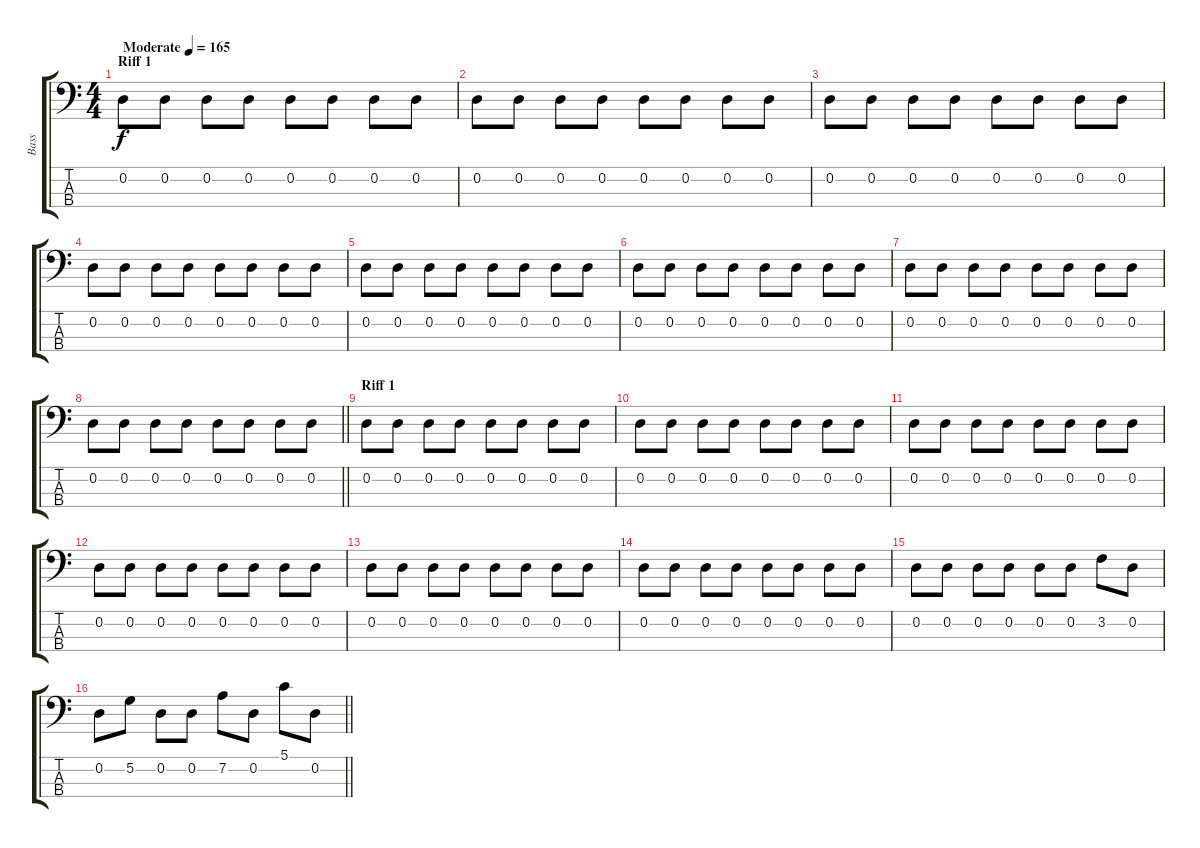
\track ("Bass" "Bass") {instrument electricbasspick}
\staff {score tabs}
\tuning (G2 D2 A1 E1) {hide}
\ts (4 4)
\section ("" "Riff 1")
\tempo (165 "Moderate")
\clef f4
\ks c
0.2.8{dy f instrument electricbasspick} 0.2.8 0.2.8 0.2.8 0.2.8 0.2.8 0.2.8 0.2.8 |
0.2.8 0.2.8 0.2.8 0.2.8 0.2.8 0.2.8 0.2.8 0.2.8 |
0.2.8 0.2.8 0.2.8 0.2.8 0.2.8 0.2.8 0.2.8 0.2.8 |
0.2.8 0.2.8 0.2.8 0.2.8 0.2.8 0.2.8 0.2.8 0.2.8 |
0.2.8 0.2.8 0.2.8 0.2.8 0.2.8 0.2.8 0.2.8 0.2.8 |
0.2.8 0.2.8 0.2.8 0.2.8 0.2.8 0.2.8 0.2.8 0.2.8 |
0.2.8 0.2.8 0.2.8 0.2.8 0.2.8 0.2.8 0.2.8 0.2.8 |
\barLineRight lightlight
0.2.8 0.2.8 0.2.8 0.2.8 0.2.8 0.2.8 0.2.8 0.2.8 |
\section ("" "Riff 1")
0.2.8 0.2.8 0.2.8 0.2.8 0.2.8 0.2.8 0.2.8 0.2.8 |
0.2.8 0.2.8 0.2.8 0.2.8 0.2.8 0.2.8 0.2.8 0.2.8 |
0.2.8 0.2.8 0.2.8 0.2.8 0.2.8 0.2.8 0.2.8 0.2.8 |
0.2.8 0.2.8 0.2.8 0.2.8 0.2.8 0.2.8 0.2.8 0.2.8 |
0.2.8 0.2.8 0.2.8 0.2.8 0.2.8 0.2.8 0.2.8 0.2.8 |
0.2.8 0.2.8 0.2.8 0.2.8 0.2.8 0.2.8 0.2.8 0.2.8 |
0.2.8 0.2.8 0.2.8 0.2.8 0.2.8 0.2.8 3.2.8 0.2.8 |
\barLineRight lightlight
0.2.8 5.2.8 0.2.8 0.2.8 7.2.8 0.2.8 5.1.8 0.2.8
